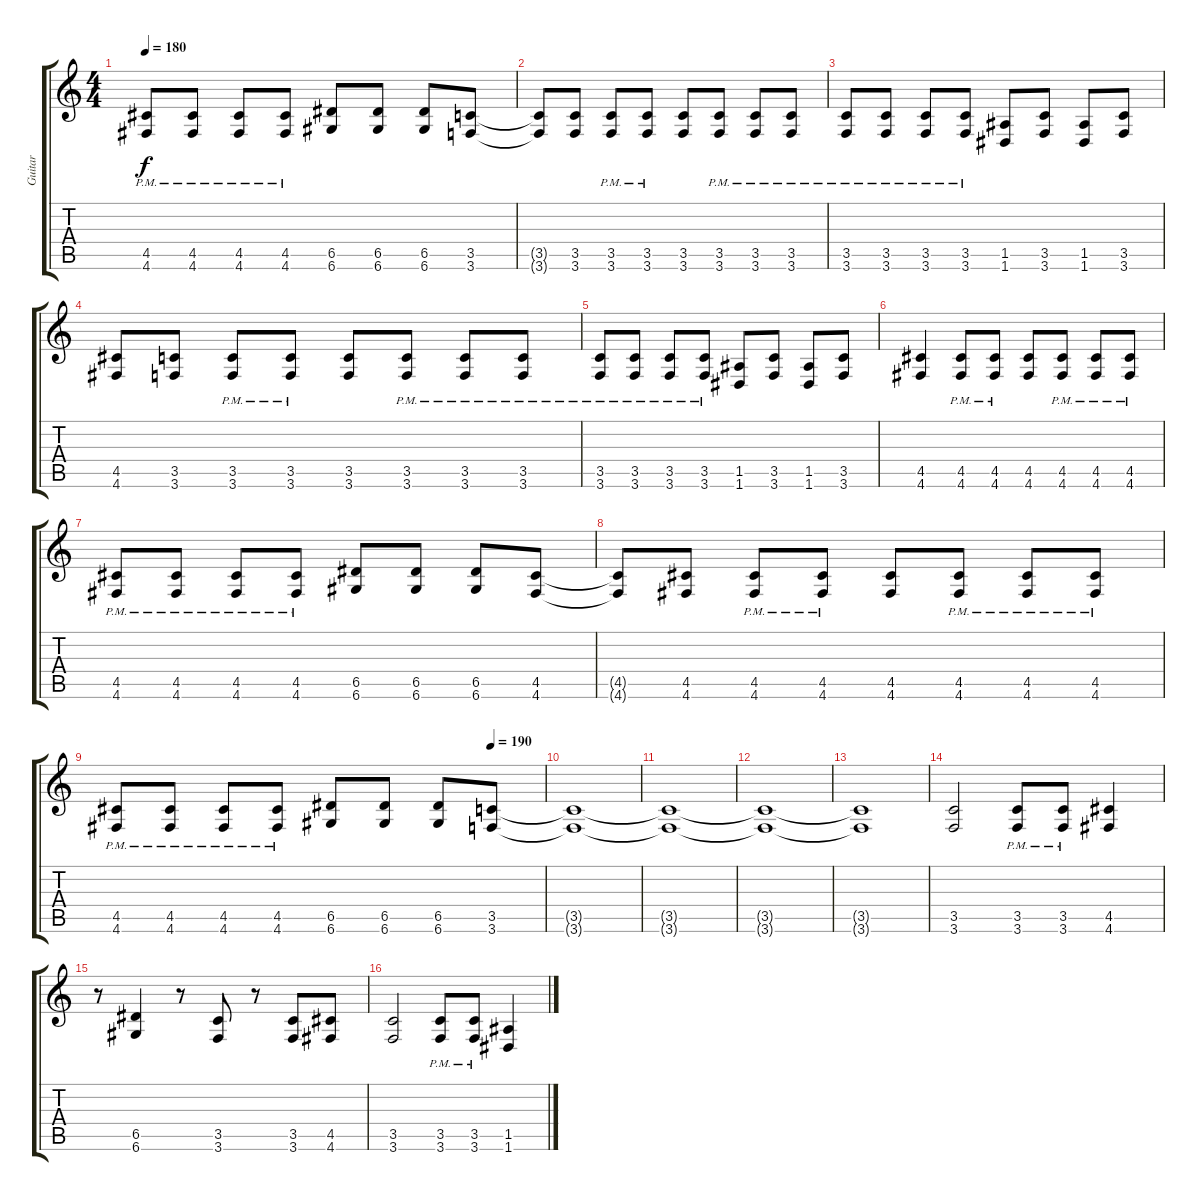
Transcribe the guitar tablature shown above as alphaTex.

\track ("Guitar" "Guitar") {instrument distortionguitar}
\staff {score tabs}
\tuning (E4 B3 G3 D3 A2 D2) {hide}
\ts (4 4)
\tempo 180
\clef g2
\ks c
(4.5{pm} 4.6{pm}).8{dy f} (4.5{pm} 4.6{pm}).8 (4.5{pm} 4.6{pm}).8 (4.5{pm} 4.6{pm}).8 (6.5 6.6).8 (6.5 6.6).8 (6.5 6.6).8 (3.5 3.6).8 |
(3.5{t} 3.6{t}).8 (3.5 3.6).8 (3.5{pm} 3.6{pm}).8 (3.5{pm} 3.6{pm}).8 (3.5 3.6).8 (3.5{pm} 3.6{pm}).8 (3.5{pm} 3.6{pm}).8 (3.5{pm} 3.6{pm}).8 |
(3.5{pm} 3.6{pm}).8 (3.5{pm} 3.6{pm}).8 (3.5{pm} 3.6{pm}).8 (3.5{pm} 3.6{pm}).8 (1.5 1.6).8 (3.5 3.6).8 (1.5 1.6).8 (3.5 3.6).8 |
(4.5 4.6).8 (3.5 3.6).8 (3.5{pm} 3.6{pm}).8 (3.5{pm} 3.6{pm}).8 (3.5 3.6).8 (3.5{pm} 3.6{pm}).8 (3.5{pm} 3.6{pm}).8 (3.5{pm} 3.6{pm}).8 |
(3.5{pm} 3.6{pm}).8 (3.5{pm} 3.6{pm}).8 (3.5{pm} 3.6{pm}).8 (3.5{pm} 3.6{pm}).8 (1.5 1.6).8 (3.5 3.6).8 (1.5 1.6).8 (3.5 3.6).8 |
(4.5 4.6).4 (4.5{pm} 4.6{pm}).8 (4.5{pm} 4.6{pm}).8 (4.5 4.6).8 (4.5{pm} 4.6{pm}).8 (4.5{pm} 4.6{pm}).8 (4.5{pm} 4.6{pm}).8 |
(4.5{pm} 4.6{pm}).8 (4.5{pm} 4.6{pm}).8 (4.5{pm} 4.6{pm}).8 (4.5{pm} 4.6{pm}).8 (6.5 6.6).8 (6.5 6.6).8 (6.5 6.6).8 (4.5 4.6).8 |
(4.5{t} 4.6{t}).8 (4.5 4.6).8 (4.5{pm} 4.6{pm}).8 (4.5{pm} 4.6{pm}).8 (4.5 4.6).8 (4.5{pm} 4.6{pm}).8 (4.5{pm} 4.6{pm}).8 (4.5{pm} 4.6{pm}).8 |
\tempo (190 0.875)
(4.5{pm} 4.6{pm}).8 (4.5{pm} 4.6{pm}).8 (4.5{pm} 4.6{pm}).8 (4.5{pm} 4.6{pm}).8 (6.5 6.6).8 (6.5 6.6).8 (6.5 6.6).8 (3.5 3.6).8 |
(3.5{t} 3.6{t}).1 |
(3.5{t} 3.6{t}).1 |
(3.5{t} 3.6{t}).1 |
(3.5{t} 3.6{t}).1 |
(3.5 3.6).2 (3.5{pm} 3.6{pm}).8 (3.5{pm} 3.6{pm}).8 (4.5 4.6).4 |
r.8 (6.5 6.6).4 r.8 (3.5 3.6).8 r.8 (3.5 3.6).8 (4.5 4.6).8 |
(3.5 3.6).2 (3.5{pm} 3.6{pm}).8 (3.5{pm} 3.6{pm}).8 (1.5 1.6).4
